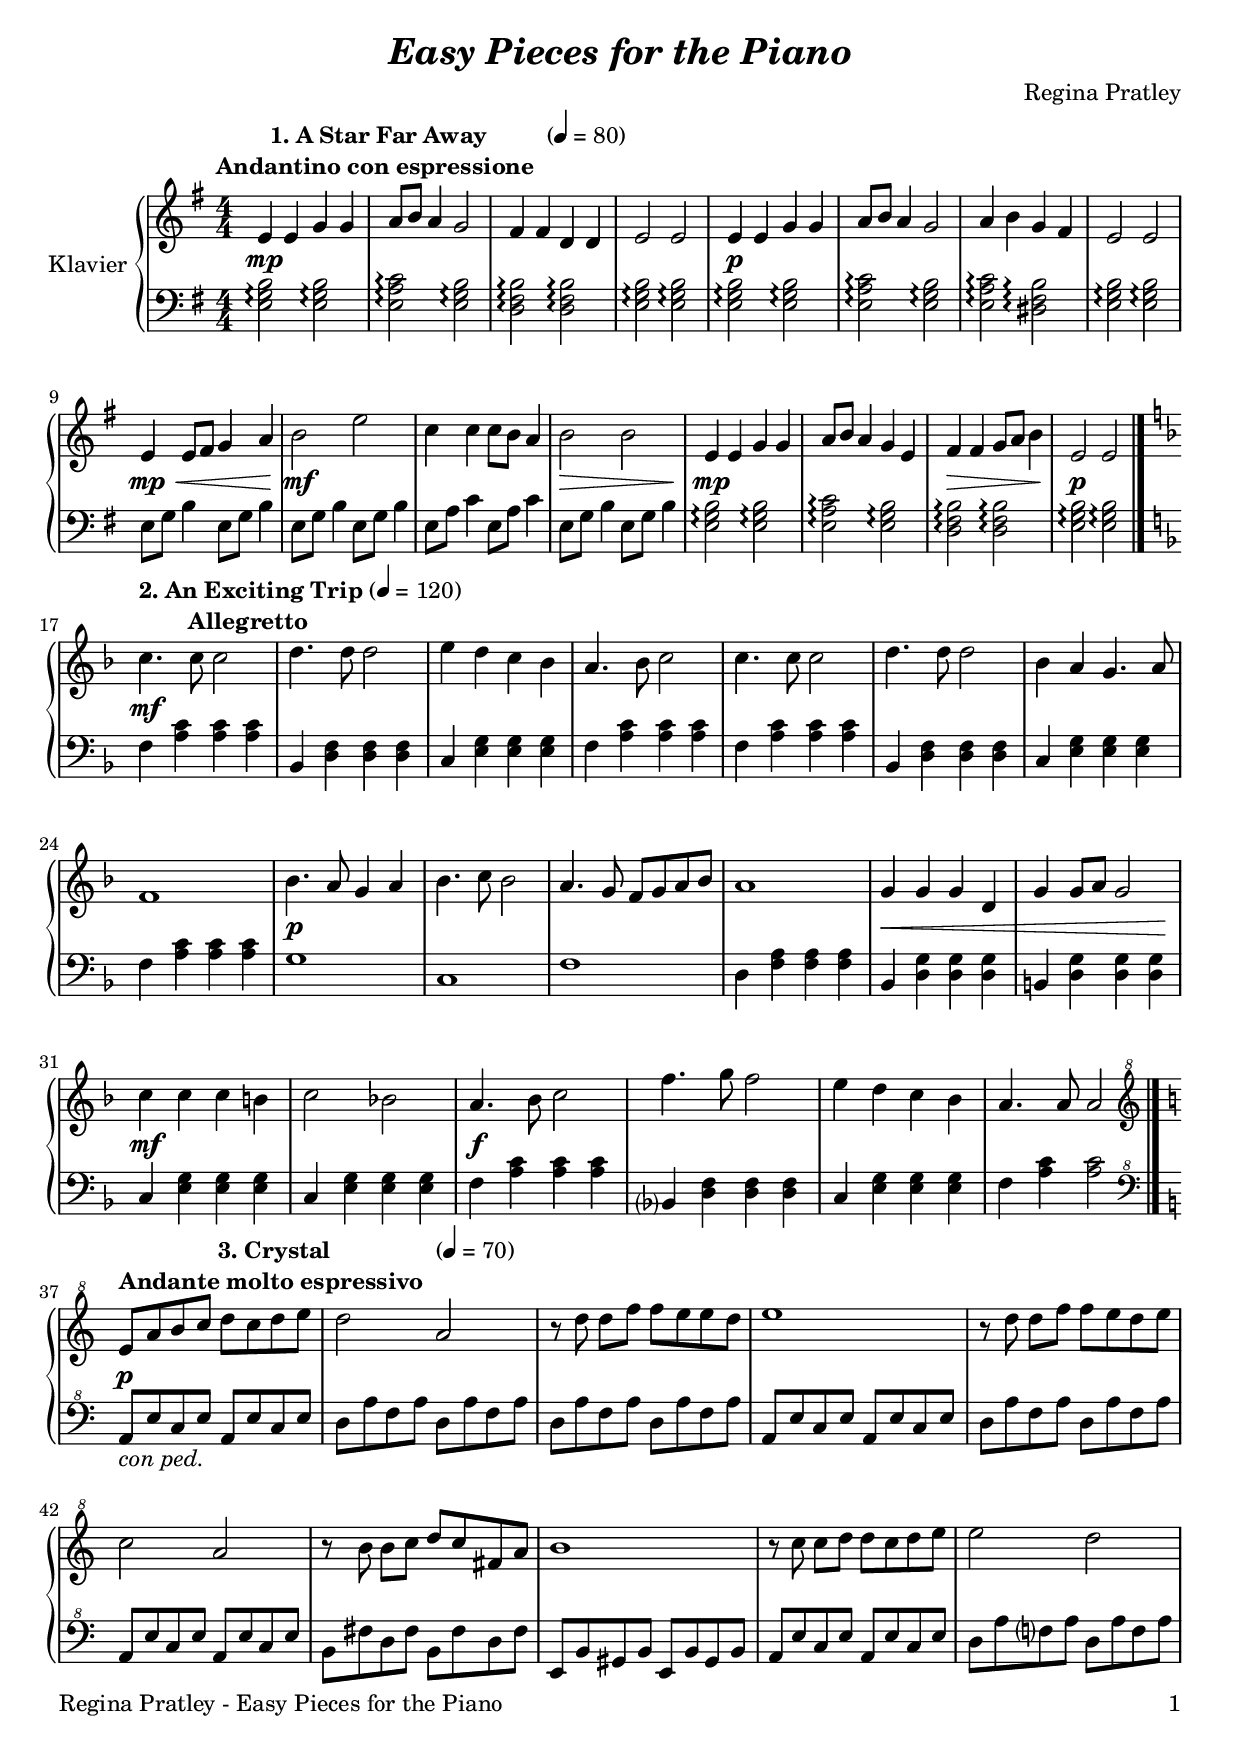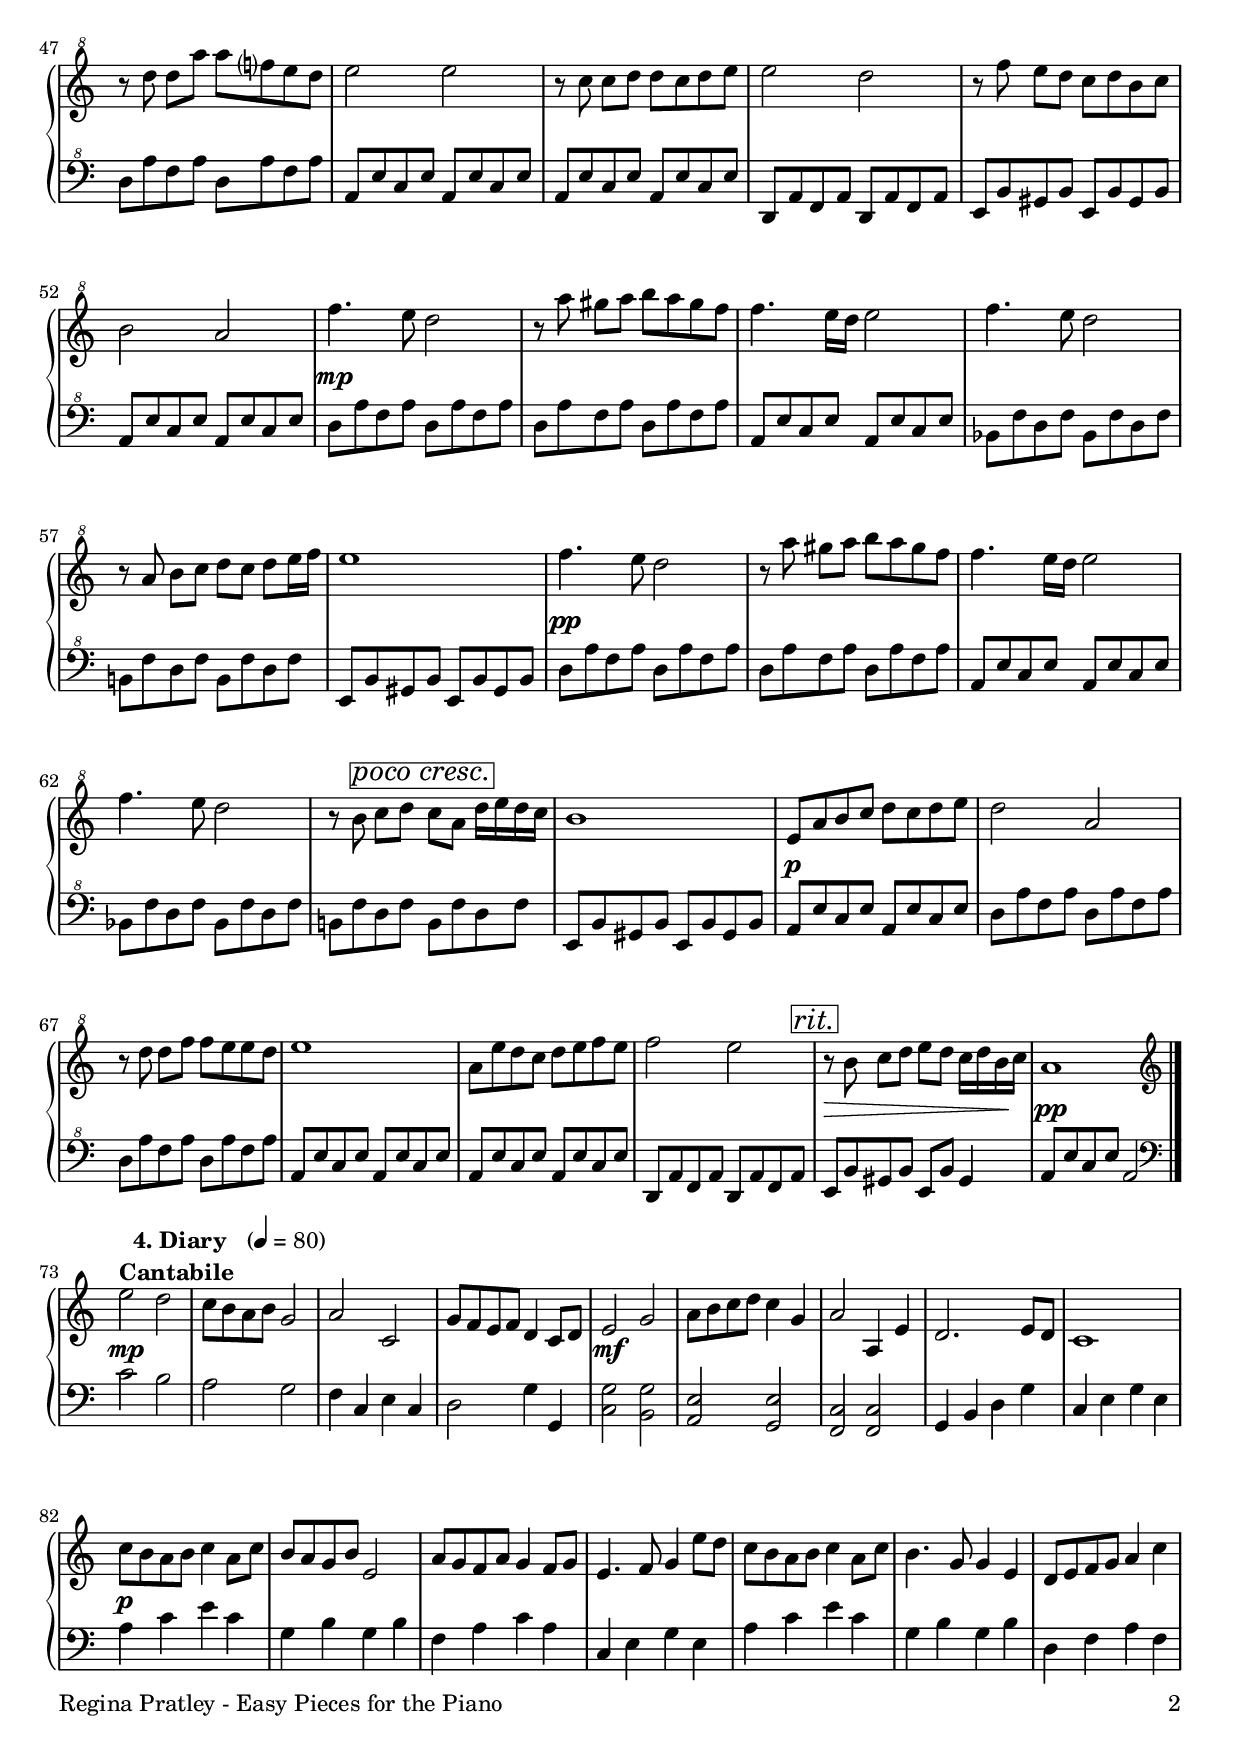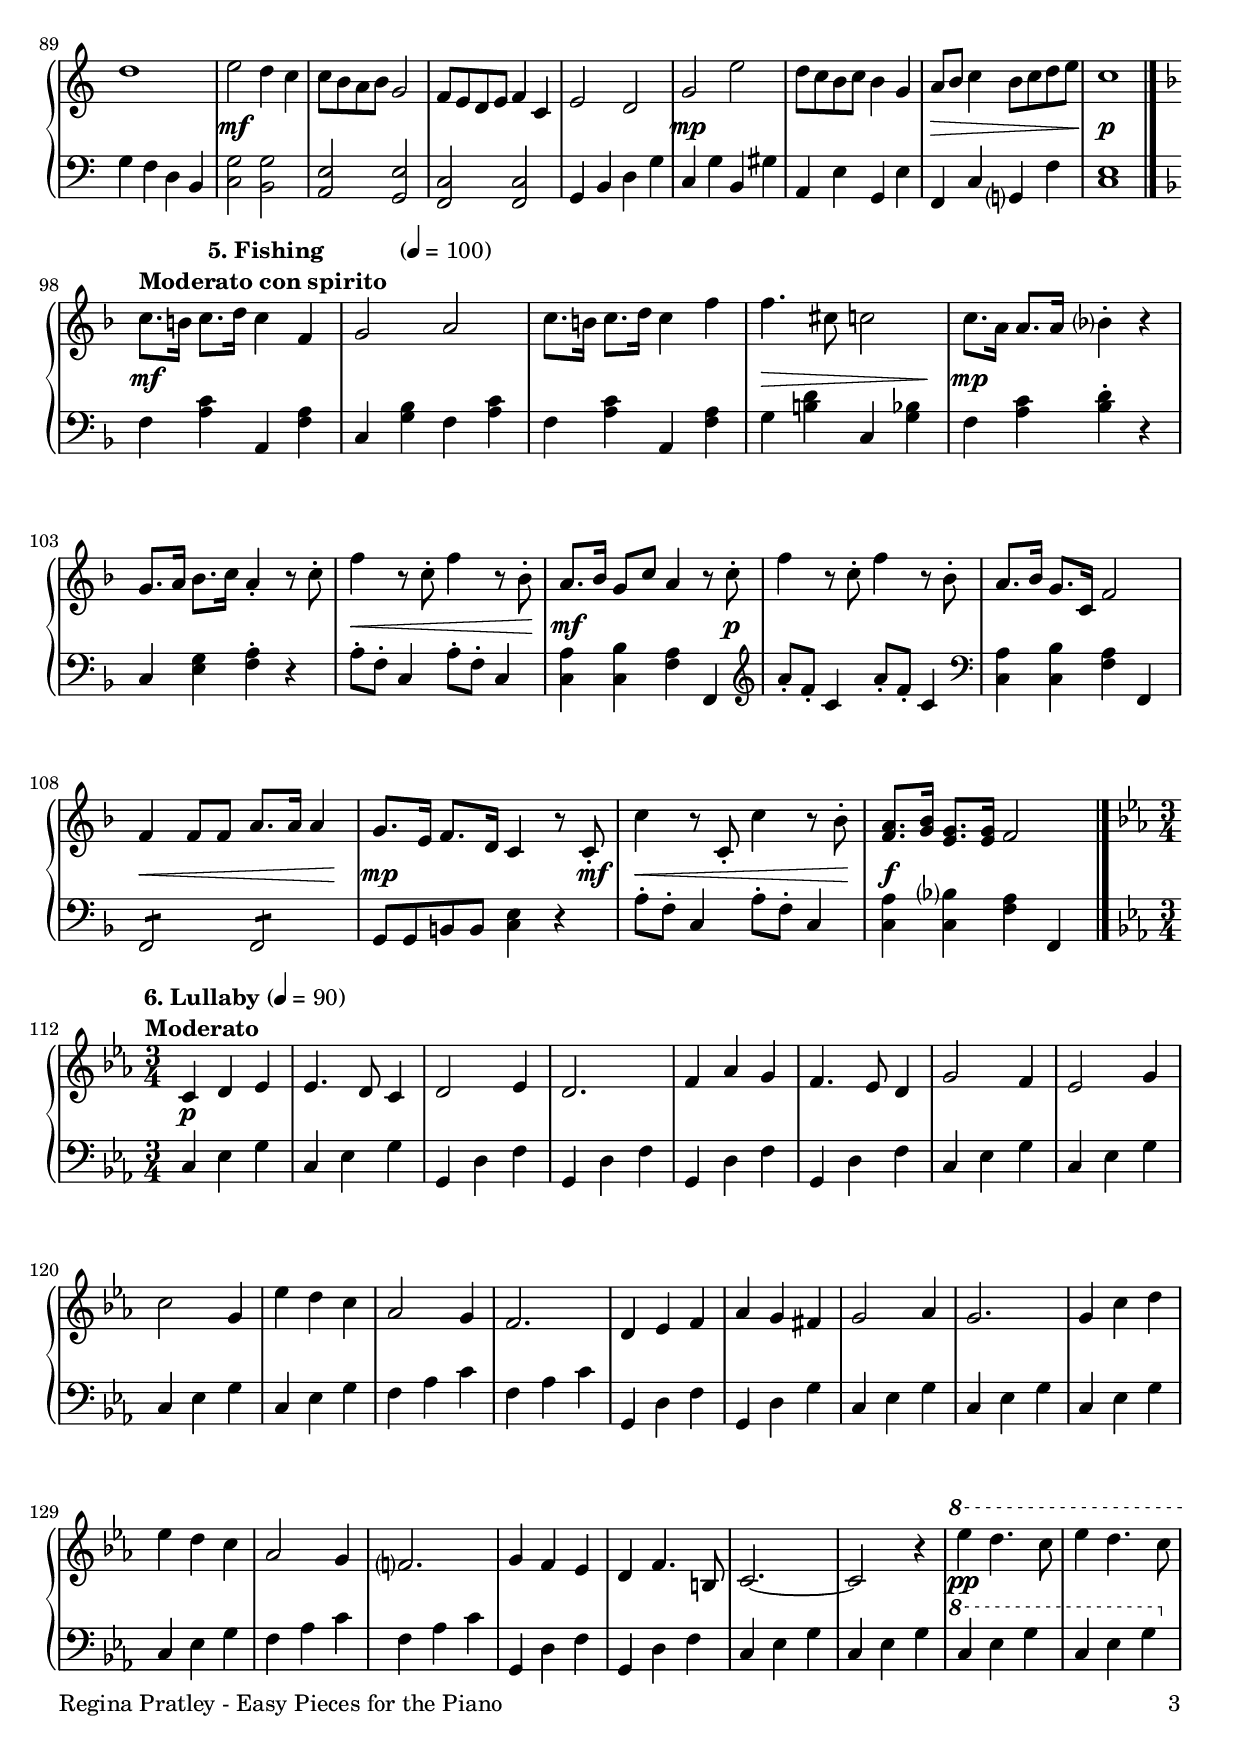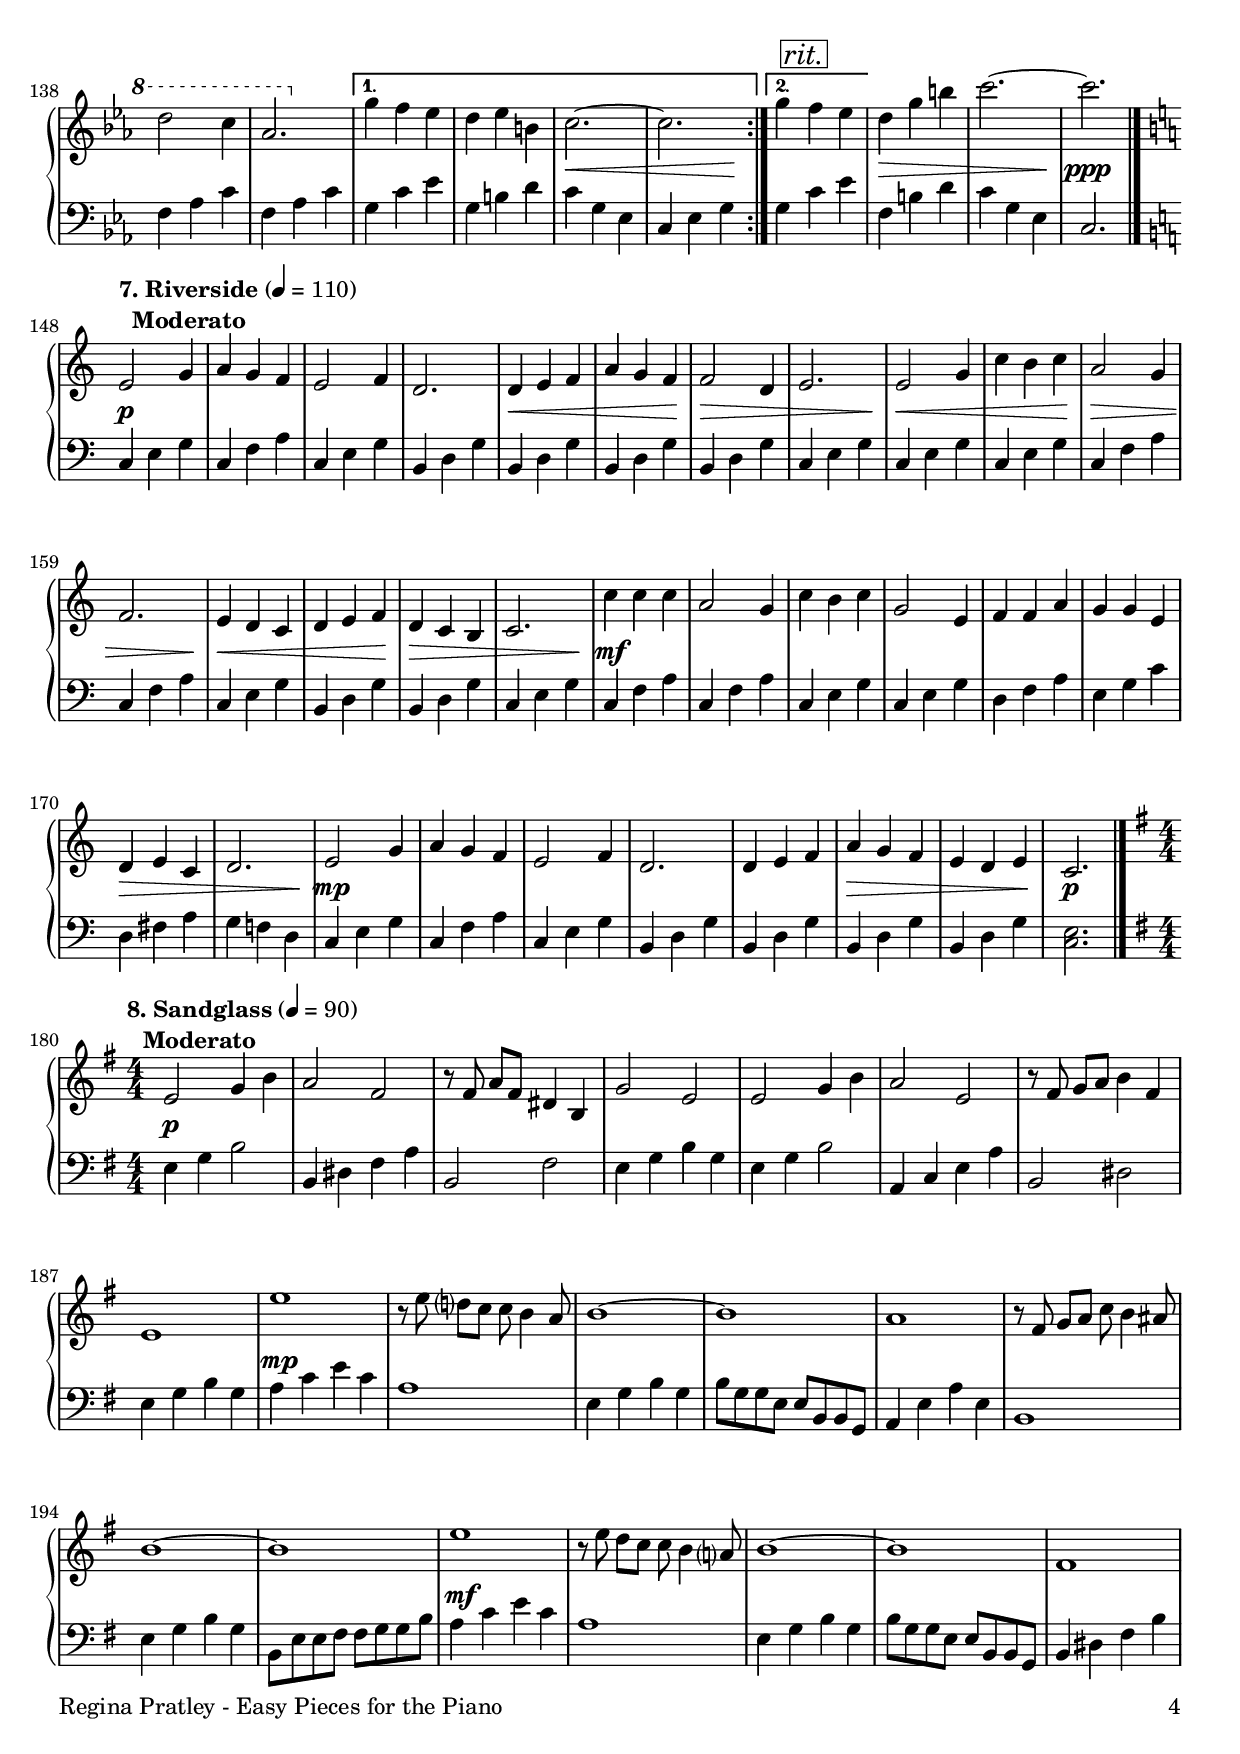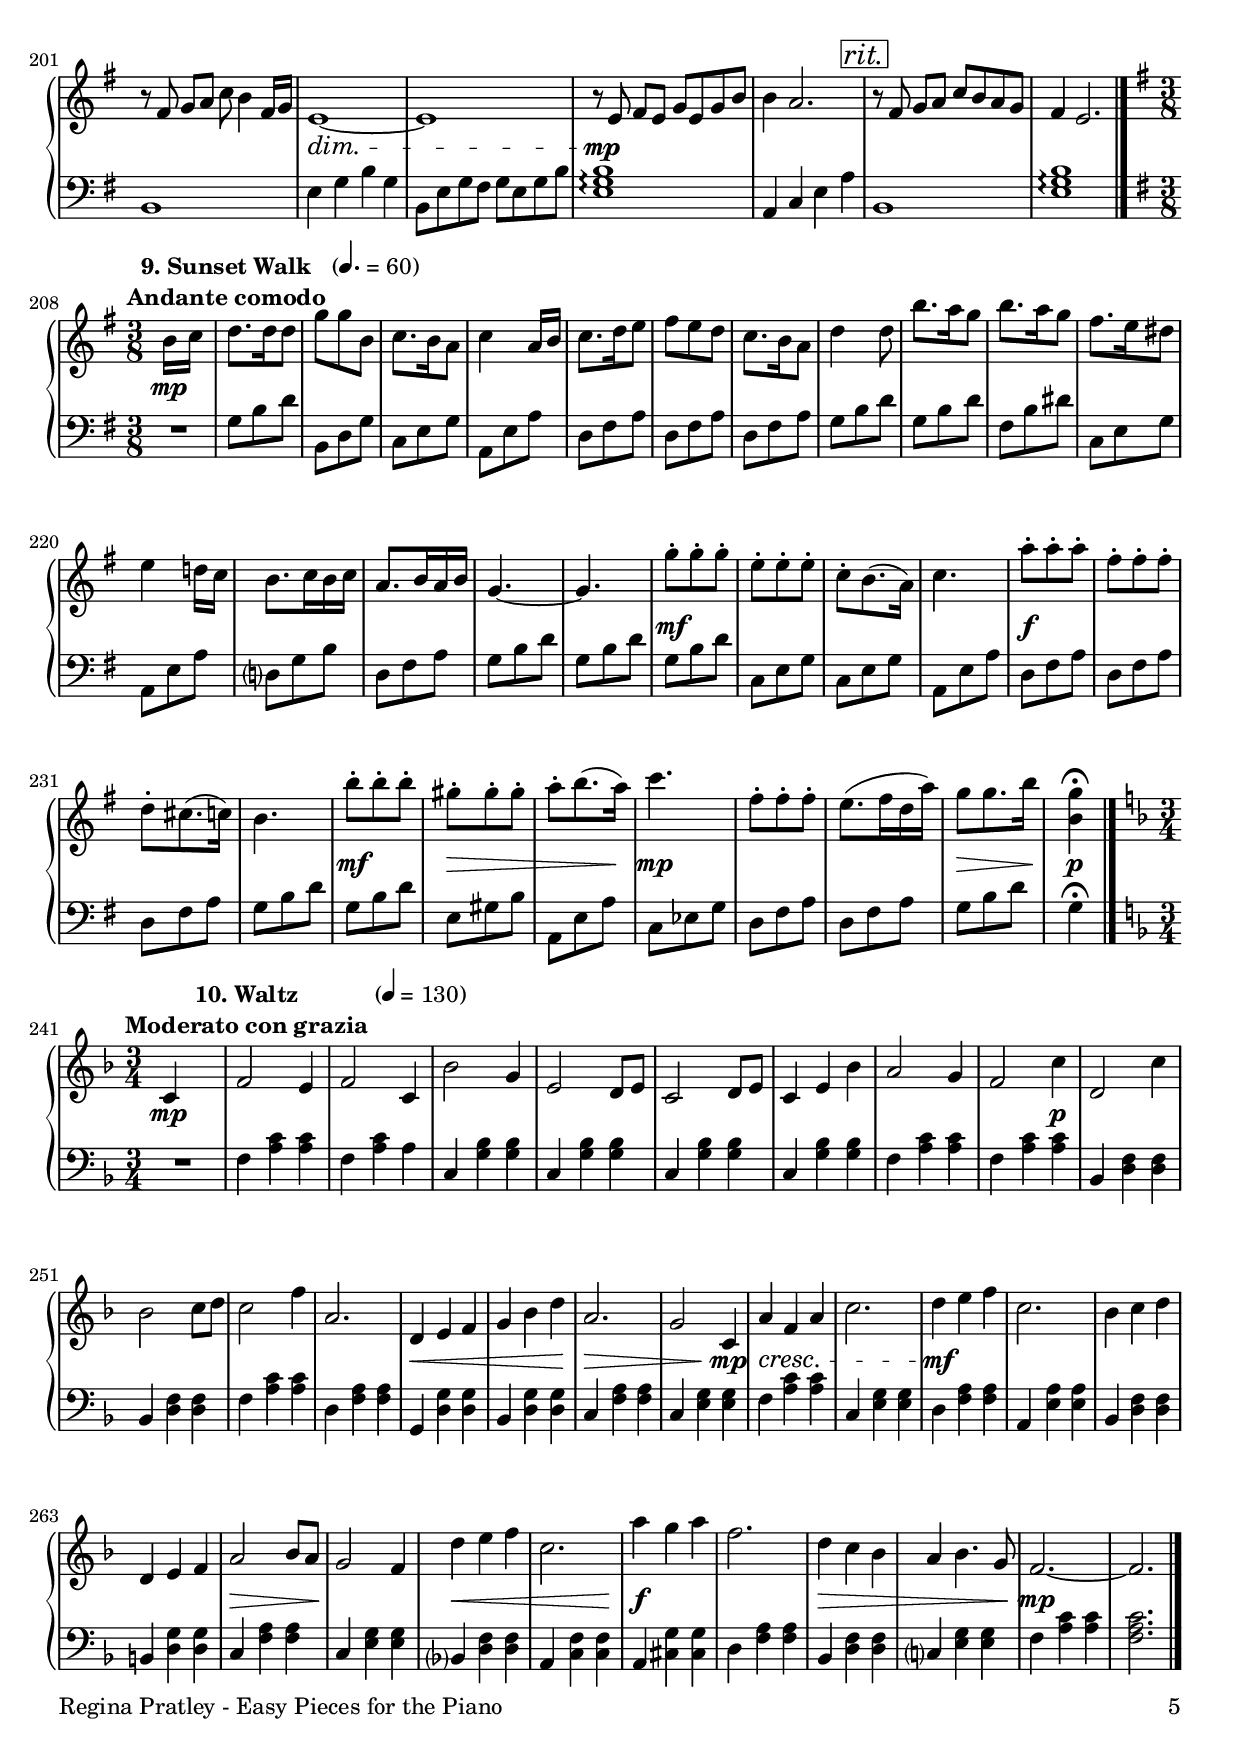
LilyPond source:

\version "2.24.1"
\include "deutsch.ly"

#(set-global-staff-size 20)

\header {
  title       = \markup \bold \italic "Easy Pieces for the Piano"
  composer    = "Regina Pratley"
%  arranger    = ""
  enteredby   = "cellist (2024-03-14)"
%  piece       = ""
}

voiceconsts = {
  \key e \minor
  \time 4/4
  \numericTimeSignature
  \compressEmptyMeasures
  % Set default beaming for all staves
%  \set Timing.beamExceptions = #'()
%  \set Timing.baseMoment     = #(ly:make-moment 1 4)
%  \set Timing.beatStructure  = #'(1 1 1)
}

mikl = "bright acoustic"
% mikl = "church organ"

introa = {        \tempo \markup \center-column { "1. A Star Far Away" "Andantino con espressione " } 4=80 }
introb = { \break \tempo \markup \center-column { "2. An Exciting Trip" "Allegretto " } 4=120 \key f \major }
introc = { \break \tempo \markup \center-column { "3. Crystal" "Andante molto espressivo " } 4=70 \key a \minor }
introd = { \break \tempo \markup \center-column { "4. Diary" "Cantabile " } 4=80 \key c \major }
introe = { \break \tempo \markup \center-column { "5. Fishing" "Moderato con spirito " } 4=100 \key f \major }
introf = { \break \tempo \markup \center-column { "6. Lullaby" "Moderato" } 4=90 \key c \minor \time 3/4 }
introg = { \break \tempo \markup \center-column { "7. Riverside" "Moderato" } 4=110 \key c \major }
introh = { \break \tempo \markup \center-column { "8. Sandglass" "Moderato" } 4=90 \key e \minor \time 4/4 }
introi = { \break \tempo \markup \center-column { "9. Sunset Walk" "Andante comodo" } 4.=60 \key g \major \time 3/8 }
introj = { \break \tempo \markup \center-column { "10. Waltz" "Moderato con grazia" } 4=130 \key f \major \time 3/4 }

cope = \markup \italic "con ped."
rit  = \mark \markup \box \italic "rit."
pocr = \mark \markup \box \italic "poco cresc."

va = \relative c' {
  \voiceconsts

  \introa
  e4 e g g
  a8 h a4 g2
  fis4 fis d d
  e2 e

  e4 e g g
  a8 h a4 g2
  a4 h g fis
  e2 e
  e4 e8 fis g4 a

  h2 e
  c4 c c8 h a4
  h2 h

  e,4 e g g
  a8 h a4 g e
  fis fis g8 a h4
  e,2 e \bar "|."

  \introb
  c'4. c8 c2
  d4. d8 d2
  e4 d c b
  a4. b8 c2

  c4. c8 c2
  d4. d8 d2
  b4 a g4. a8
  f1
  b4. a8 g4 a

  b4. c8 b2
  a4. g8 f g a b
  a1
  g4 g g d
  g g8 a g2

  c4 c c h
  c2 b!
  a4. b8 c2

  f4. g8 f2
  e4 d c b
  a4. a8 a2 \bar "|."

  \introc \clef "treble^8"
  e'8 a h c d c d e
  d2 a
  r8 d d[ f] f e e d

  e1
  r8 d d[ f] f e d e
  c2 a

  r8 h h[ c] d c fis, a
  h1
  r8 c c[ d] d c d e
  e2 d
  r8 d d[ a'] a f? e d
  e2 e

  r8 c c[ d] d c d e
  e2 d
  r8 f e[ d] c d h c

  h2 a
  f'4. e8 d2
  r8 a' gis[ a] h a gis f

  f4. e16 d e2
  f4. e8 d2
  r8 a h[ c] d c d e16 f

  e1
  f4. e8 d2
  r8 a' gis[ a] h a gis f

  f4. e16 d e2
  f4. e8 d2
  r8 h c[ d] \pocr c a d16 e d c

  h1
  e,8 a h c d c d e
  d2 a

  r8 d d[ f] f e e d
  e1
  a,8 e' d c d e f e

  f2 e \rit
  r8 h c[ d] e d c16 d h c
  a1 \bar "|."

  \introd \clef "treble"
  e2 d
  c8 h a h g2
  a c,
  g'8 f e f d4 c8 d

  e2 g
  a8 h c d c4 g
  a2 a,4 e'
  d2. e8 d
  c1

  c'8 h a h c4 a8 c
  h a g h e,2
  a8 g f a g4 f8 g
  e4. f8 g4 e'8 d

  c h a h c4 a8 c
  h4. g8 g4 e
  d8 e f g a4 c
  d1

  e2 d4 c
  c8 h a h g2
  f8 e d e f4 c
  e2 d

  g e'
  d8 c h c h4 g
  a8 h c4 h8 c d e
  c1 \bar "|."

  \introe
  c8. h16 c8. d16 c4 f,
  g2 a
  c8. h16 c8. d16 c4 f

  f4. cis8 c2
  c8. a16 a8. a16 b?4-. r
  g8. a16 b8. c16 a4-. r8 c-.
  f4 r8 c-. f4 r8 b,-.

  a8. b16 g8 c a4 r8 c-.
  f4 r8 c-. f4 r8 b,-.
  a8. b16 g8. c,16 f2

  f4 f8 f a8. a16 a4
  g8. e16 f8. d16 c4 r8 c-.

  c'4 r8 c,-. c'4 r8 b-.
  <f a>8. <g b>16<e g>8. <e g>16 f2 \bar "|."

  \introf
  \repeat volta 2 {
    c4 d es
    es4. d8 c4
    d2 es4
    d2.
    f4 as g
    f4. es8 d4

    g2 f4
    es2 g4
    c2 g4
    es' d c
    as2 g4
    f2.
    d4 es f

    as g fis
    g2 as4
    g2.
    g4 c d
    es d c
    as2 g4
    f?2.

    g4 f es
    d f4. h,8
    c2.~
    c2 r4

    \ottava #1
    es'' d4. c8
    es4 d4. c8
    d2 c4
    as2.
    \ottava #0
  }
  \alternative {
    { g4 f es | d es h | c2.~ | c}
    { g'4 \rit f es }
  }
  d g h
  c2.~
  c \bar "|."

  \introg
  e,,2 g4
  a g f
  e2 f4
  d2.
  d4 e f
  a g f

  f2 d4
  e2.
  e2 g4
  c h c
  a2 g4
  f2.

  e4 d c
  d e f
  d c h
  c2.
  c'4 c c
  a2 g4

  c h c
  g2 e4
  f f a
  g g e
  d e c
  d2.

  e2 g4
  a g f
  e2 f4
  d2.

  d4 e f
  a g f
  e d e
  c2. \bar "|."

  \introh
  e2 g4 h
  a2 fis
  r8 fis a[ fis] dis4 h
  g'2 e

  e g4 h
  a2 e
  r8 fis g[ a] h4 fis
  e1
  e'

  r8 e d?[ c] c h4 a8
  h1~
  h
  a

  r8 fis g[ a] c h4 ais8
  h1~
  h
  e

  r8 e d[ c] c h4 a?8
  h1~
  h
  fis

  r8 fis g[ a] c h4 fis16 g
  e1~
  e

  r8 e fis[ e] g e g h
  h4 a2. \rit
  r8 fis g[ a] c h a g
  fis4 e2. \bar "|."

  \introi
  \partial 8 h'16 c
  d8. d16 d8
  g g h,
  c8. h16 a8
  c4 a16 h
  c8. d16 e8
  fis e d
  c8. h16 a8

  d4 d8
  h'8. a16 g8
  h8. a16 g8
  fis8. e16 dis8
  e4 d!16 c
  h8. c16 h c
  a8. h16 a h
  g4.~

  g
  g'8-. g-. g-.
  e-. e-. e-.
  c-. h8.( a16)
  c4.
  a'8-. a-. a-.
  fis-. fis-. fis-.
  d-. cis8.( c16)

  h4.
  h'8-. h-. h-.
  gis-. gis-. gis-.
  a-. h8.( a16)
  c4.

  fis,8-. fis-. fis-.
  e8.( fis16 d a')
  g8 g8. h16
  \partial 4 <h, g'>4\fermata \bar "|."

  \introj
  \partial 4 c,
  f2 e4
  f2 c4
  b'2 g4
  e2 d8 e

  c2 d8 e
  c4 e b'
  a2 g4
  f2 c'4
  d,2 c'4
  b2 c8 d

  c2 f4
  a,2.
  d,4 e f
  g b d
  a2.
  g2 c,4

  a' f a
  c2.
  d4 e f
  c2.
  b4 c d
  d, e f

  a2 b8 a
  g2 f4
  d' e f
  c2.
  a'4 g a

  f2.
  d4 c b
  a b4. g8
  f2.~
  f \bar "|."
}

vb = \relative c {
  \voiceconsts
  \clef "bass"

  \introa
  <e g h>2\arpeggio <e g h>\arpeggio
  <e a c>\arpeggio <e g h>\arpeggio
  <d fis h>\arpeggio <d fis h>\arpeggio
  <e g h>\arpeggio <e g h>\arpeggio

  <e g h>\arpeggio <e g h>\arpeggio
  <e a c>\arpeggio <e g h>\arpeggio
  <e a c>\arpeggio <dis fis h>\arpeggio
  <e g h>\arpeggio <e g h>\arpeggio
  e8 g h4 e,8 g h4

  e,8 g h4 e,8 g h4
  e,8 a c4 e,8 a c4
  e,8 g h4 e,8 g h4

  <e, g h>2\arpeggio <e g h>\arpeggio
  <e a c>\arpeggio <e g h>\arpeggio
  <d fis h>\arpeggio <d fis h>\arpeggio
  <e g h>\arpeggio <e g h>\arpeggio \bar "|."

  \introb
  f4 <a c> <a c> <a c>
  b, <d f> <d f> <d f>
  c <e g> <e g> <e g>
  f <a c> <a c> <a c>

  f <a c> <a c> <a c>
  b, <d f> <d f> <d f>
  c <e g> <e g> <e g>
  f <a c> <a c> <a c>
  g1

  c,
  f
  d4 <f a> <f a> <f a>
  b, <d g> <d g> <d g>
  h <d g> <d g> <d g>

  c <e g> <e g> <e g>
  c <e g> <e g> <e g>
  f <a c> <a c> <a c>

  b,? <d f> <d f> <d f>
  c <e g> <e g> <e g>
  f <a c> <a c>2 \bar "|."

  \introc \clef "bass^8"
  a8_\cope e' c e a, e' c e
  d a' f a d, a' f a
  d, a' f a d, a' f a

  a, e' c e a, e' c e
  d a' f a d, a' f a
  a, e' c e a, e' c e

  h fis' d fis h, fis' d fis
  e, h' gis h e, h' gis h
  a e' c e a, e' c e
  d a' f? a d, a' f a
  d, a' f a d, a' f a
  a, e' c e a, e' c e

  a, e' c e a, e' c e
  d, a' f a d, a' f a
  e h' gis h e, h' gis h

  a e' c e a, e' c e
  d a' f a d, a' f a
  d, a' f a d, a' f a

  a, e' c e a, e' c e
  b f' d f b, f' d f
  h,! f' d f h, f' d f

  e, h' gis h e, h' gis h
  d a' f a d, a' f a
  d, a' f a d, a' f a

  a, e' c e a, e' c e
  b f' d f b, f' d f
  h,! f' d f \pocr h, f' d f

  e, h' gis h e, h' gis h
  a e' c e a, e' c e
  d a' f a d, a' f a

  d, a' f a d, a' f a
  a, e' c e a, e' c e
  a, e' c e a, e' c e

  d, a' f a d, a' f a \rit
  e h' gis h e, h' gis4
  a8 e' c e a,2 \bar "|."

  \introd \clef "bass"
  c h
  a g
  f4 c e c
  d2 g4 g,

  <c g'>2 <h g'>
  <a e'> <g e'>
  <f c'> <f c'>
  g4 h d g
  c, e g e

  a c e c
  g h g h
  f a c a
  c, e g e

  a c e c
  g h g h
  d, f a f
  g f d h

  <c g'>2 <h g'>
  <a e'> <g e'>
  <f c'> <f c'>
  g4 h d g

  c, g' h, gis'
  a, e' g, e'
  f, c' g? f'
  <c e>1 \bar "|."

  \introe
  f4 <a c> a, <f' a>
  c <g' b> f <a c>
  f <a c> a, <f' a>

  g <h d> c, <g' b>
  f <a c> <b d>-. r
  c, <e g> <f a>-. r
  a8-. f-. c4 a'8-. f-. c4

  <c a'><c b'> <f a> f, \clef "treble"
  a''8-. f-. c4 a'8-. f-. c4 \clef "bass"
  <c, a'> <c b'> <f a> f,

  \repeat tremolo 4 f8 \repeat tremolo 4 f
  g g h h <c e>4 r

  a'8-. f-. c4 a'8-. f-. c4
  <c a'> <c b'?> <f a> f, \bar "|."

  \introf
  \repeat volta 2 {
    c' es g
    c, es g
    g, d' f
    g, d' f
    g, d' f
    g, d' f

    c es g
    c, es g
    c, es g
    c, es g
    f as c
    f, as c
    g, d' f

    g, d' g
    c, es g
    c, es g
    c, es g
    c, es g
    f as c
    f, as c

    g, d' f
    g, d' f
    c es g
    c, es g

    \ottava #1
    c es g
    c, es g
    \ottava #0
    f, as c
    f, as c
  }
  \alternative {
    { g c es | g, h d | c g es | c es g }
    { g \rit c es }
  }
  f, h d
  c g es
  c2. \bar "|."

  \introg
  c4 e g
  c, f a
  c, e g
  h, d g
  h, d g
  h, d g

  h, d g
  c, e g
  c, e g
  c, e g
  c, f a
  c, f a
  
  c, e g
  h, d g
  h, d g
  c, e g
  c, f a
  c, f a

  c, e g
  c, e g
  d f a
  e g c
  d, fis a
  g f! d

  c e g
  c, f a
  c, e g
  h, d g

  h, d g
  h, d g
  h, d g
  <c, e>2. \bar "|."

  \introh
  e4 g h2
  h,4 dis fis a
  h,2 fis'
  e4 g h g

  e g h2
  a,4 c e a
  h,2 dis
  e4 g h g
  a c e c

  a1
  e4 g h g
  h8 g g e e h h g
  a4 e' a e

  h1
  e4 g h g
  h,8 e e fis fis g g h
  a4 c e c

  a1
  e4 g h g
  h8 g g e e h h g
  h4 dis fis h

  h,1
  e4 g h g
  h,8 e g fis g e g h

  <e, g h>1\arpeggio
  a,4 c e a \rit
  h,1
  <e g h>\arpeggio \bar "|."

  \introi
  \partial 8 R8
  g8 h d
  h, d g
  c, e g
  a, e' a
  d, fis a
  d, fis a
  d, fis a

  g h d
  g, h d
  fis, h dis
  c, e g
  a, e' a
  d,? g h
  d, fis a
  g h d

  g, h d
  g, h d
  c, e g
  c, e g
  a, e' a
  d, fis a
  d, fis a
  d, fis a

  g h d
  g, h d
  e, gis h
  a, e' a
  c, es g

  d fis a
  d, fis a
  g h d
  \partial 4 g,4\fermata \bar "|."

  \introj
  \partial 4 R4
  f <a c> <a c>
  f <a c> a
  c, <g' b> <g b>
  c, <g' b> <g b>

  c, <g' b> <g b>
  c, <g' b> <g b>
  f <a c> <a c>
  f <a c> <a c>
  b, <d f> <d f>
  b <d f> <d f>

  f <a c> <a c>
  d, <f a> <f a>
  g, <d' g> <d g>
  b <d g> <d g>
  c <f a> <f a>
  c <e g> <e g>

  f <a c> <a c>
  c, <e g> <e g>
  d <f a> <f a>
  a, <e' a> <e a>
  b <d f> <d f>
  h <d g> <d g>

  c <f a> <f a>
  c <e g> <e g>
  b? <d f> <d f>
  a <c f> <c f>
  a <cis g'> <cis g'>

  d <f a> <f a>
  b, <d f> <d f>
  c? <e g> <e g>
  f <a c> <a c>
  <f a c>2. \bar "|."
}

vdy = {
  s1*4\mp
  s1*4\p
  s8\mp\< s2. s8\!
  s1*2\mf
  s8\> s2. s8\!
  s1*2\mp
  s8\> s2. s8\!
  s1\p

  s1*8\mf
  s1*4\p
  s8\< s4*7 s8\!
  s1*2\mf
  s1*4\f

  s1*16\p
  s1*6\mp
  s1*6\pp
  s1*6\p
  s8\> s2. s8\!
  s1\pp

  s1*4\mp
  s1*5\mf
  s1*8\p
  s1*4\mf
  s1*2\mp
  s8\> s2. s8\!
  s1\p

  s1*3\mf
  s8\> s2. s8\!
  s1*2\mp
  s8\< s2. s8\!
  s\mf s2. s8\p
  s1*2
  s8\< s2. s8\!
  s\mp s2. s8\mf
  s\< s2. s8\!
  s\f s2..

  s2.*24\p
  s2.*6\pp
  s8\< s4*5 s8\!
  s2.
  s4*5\> s4\!
  s2.\ppp

  s2.*4\p
  s8\< s4*5 s8\!
  s\> s4*5 s8\!
  s\< s4*5 s8\!
  s\> s4*5 s8\!
  s8\< s4*5 s8\!
  s\> s4*5 s8\!
  s2.*6\mf
  s8\> s4*5 s8\!
  s2.*5\mp
  s8\> s4*5 s8\!
  s2.\p

  s1*8\p
  s1*8\mp
  s1*6\mf
  s1*2\dim
  s1*4\mp

  s8\mp
  s4.*16
  s4.*4\mf
  s4.*4\f
  s4.\mf
  s8\> s2 s8\!
  s4.*3\mp
  s8\> s4 s4\!\p

  s4\mp
  s2.*7
  s2 s4\p
  s2.*4
  s8\< s4*5 s8\!
  s4\> s1 s4\!\mp
  s2.*2\cresc
  s2.*4\mf
  s8\> s2 s8\!
  s2.
  s8\< s4*5 s8\!
  s2.*2\f
  s8\> s4*5 s8\!
  s2.*2\mp
}


music = \new PianoStaff <<
  \set PianoStaff.midiInstrument = \mikl
  \set PianoStaff.instrumentName = \markup \center-column { "Klavier" }
  <<
    \new Staff {
      \transpose e e { \va }
    }
    
    \new Dynamics \vdy
    
    \new Staff {
      \transpose e e { \vb }
    }
  >>  
>>

\book {
   \paper {
    print-page-number = ##t
    print-first-page-number = ##t
    ragged-last-bottom = ##f
    oddHeaderMarkup = \markup \null
    evenHeaderMarkup = \markup \null
    oddFooterMarkup = \markup {
      \fill-line {
        \if \should-print-page-number
        "Regina Pratley - Easy Pieces for the Piano" \fromproperty #'page:page-number-string
      }
    }
    evenFooterMarkup = \oddFooterMarkup
  } \score {
    \music
    \layout {}
  }

  \score {
    \unfoldRepeats \music

    \midi {
      \context {
        \Score
      }
    }
  }
}
